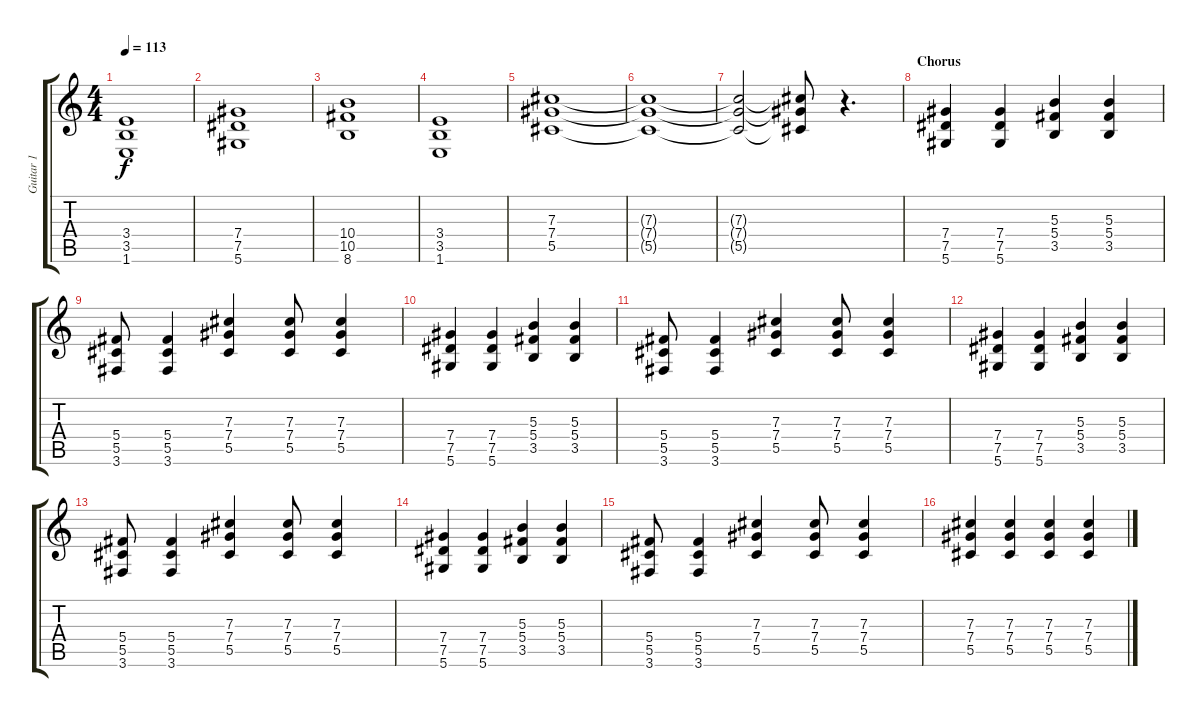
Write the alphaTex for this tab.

\track ("Guitar 1" "Guitar 1") {instrument acousticguitarsteel}
\staff {score tabs}
\tuning (Eb4 Bb3 Gb3 Db3 Ab2 Eb2) {hide}
\ts (4 4)
\tempo 113
\clef g2
\ks c
(3.4{t} 3.5{t} 1.6{t}).1{dy f} |
(7.4 7.5 5.6).1{volume 11 instrument distortionguitar} |
(10.4 10.5 8.6).1 |
(3.4 3.5 1.6).1{volume 11 instrument distortionguitar} |
(7.3 7.4 5.5).1 |
(7.3{t} 7.4{t} 5.5{t}).1 |
(7.3{t} 7.4{t} 5.5{t}).2 (7.3{t} 7.4{t} 5.5{t}).8 r.4{d} |
\section ("" "Chorus")
(7.4 7.5 5.6).4{volume 11 balance 8 instrument distortionguitar} (7.4 7.5 5.6).4 (5.3 5.4 3.5).4 (5.3 5.4 3.5).4 |
(5.4 5.5 3.6).8 (5.4 5.5 3.6).4 (7.3 7.4 5.5).4 (7.3 7.4 5.5).8 (7.3 7.4 5.5).4 |
(7.4 7.5 5.6).4{volume 11 balance 8 instrument distortionguitar} (7.4 7.5 5.6).4 (5.3 5.4 3.5).4 (5.3 5.4 3.5).4 |
(5.4 5.5 3.6).8 (5.4 5.5 3.6).4 (7.3 7.4 5.5).4 (7.3 7.4 5.5).8 (7.3 7.4 5.5).4 |
(7.4 7.5 5.6).4{volume 11 balance 8 instrument distortionguitar} (7.4 7.5 5.6).4 (5.3 5.4 3.5).4 (5.3 5.4 3.5).4 |
(5.4 5.5 3.6).8 (5.4 5.5 3.6).4 (7.3 7.4 5.5).4 (7.3 7.4 5.5).8 (7.3 7.4 5.5).4 |
(7.4 7.5 5.6).4{volume 11 balance 8 instrument distortionguitar} (7.4 7.5 5.6).4 (5.3 5.4 3.5).4 (5.3 5.4 3.5).4 |
(5.4 5.5 3.6).8 (5.4 5.5 3.6).4 (7.3 7.4 5.5).4 (7.3 7.4 5.5).8 (7.3 7.4 5.5).4 |
(7.3 7.4 5.5).4 (7.3 7.4 5.5).4 (7.3 7.4 5.5).4 (7.3 7.4 5.5).4
